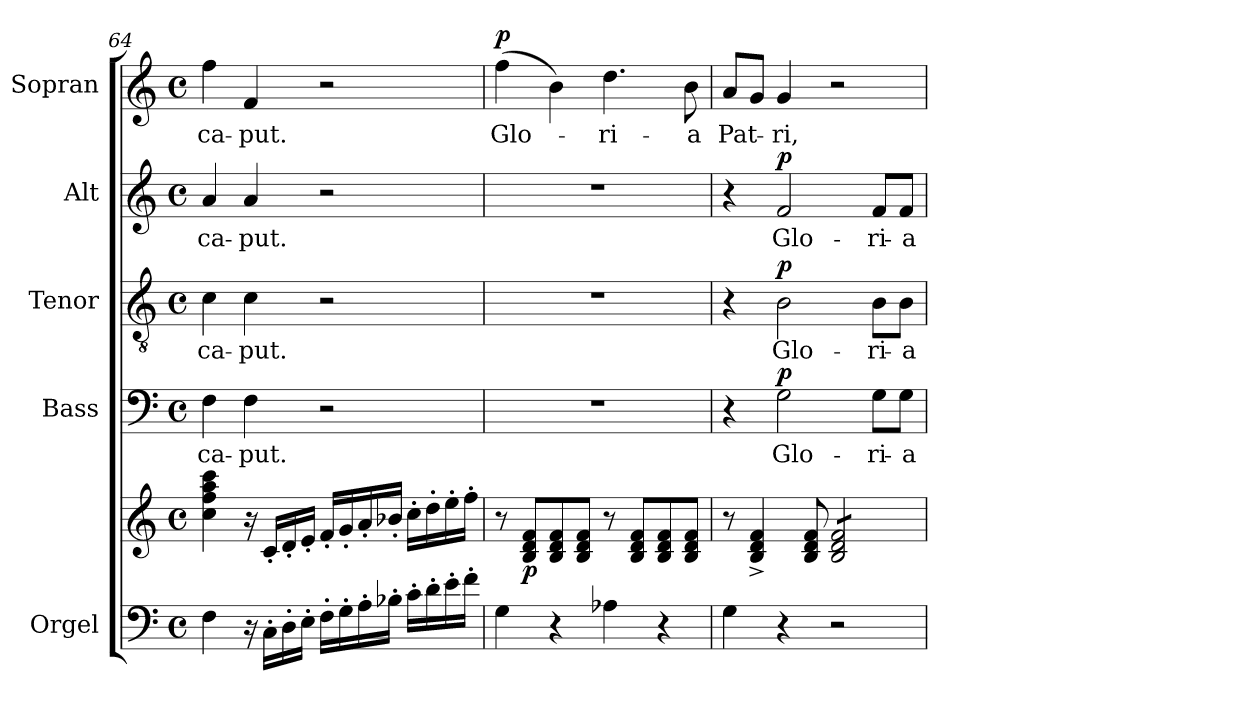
**kern	**kern	**dynam	**kern	**text	**dynam	**kern	**text	**dynam	**kern	**text	**dynam	**kern	**text	**dynam
*part5	*part5	*part5	*part4	*part4	*part4	*part3	*part3	*part3	*part2	*part2	*part2	*part1	*part1	*part1
*staff6	*staff5	*staff5/6	*staff4	*staff4	*staff4	*staff3	*staff3	*staff3	*staff2	*staff2	*staff2	*staff1	*staff1	*staff1
*I"Orgel	*	*	*I"Bass	*	*	*I"Tenor	*	*	*I"Alt	*	*	*I"Sopran	*	*
*I'Org.	*	*	*I'B.	*	*	*I'T.	*	*	*I'A.	*	*	*I'S.	*	*
!!LO:PB:g=z
*clefF4	*clefG2	*	*clefF4	*	*	*clefGv2	*	*	*clefG2	*	*	*clefG2	*	*
*k[]	*k[]	*	*k[]	*	*	*k[]	*	*	*k[]	*	*	*k[]	*	*
*C:	*C:	*	*C:	*	*	*C:	*	*	*C:	*	*	*C:	*	*
*M4/4	*M4/4	*	*M4/4	*	*	*M4/4	*	*	*M4/4	*	*	*M4/4	*	*
*met(c)	*met(c)	*	*met(c)	*	*	*met(c)	*	*	*met(c)	*	*	*met(c)	*	*
=64	=64	=64	=64	=64	=64	=64	=64	=64	=64	=64	=64	=64	=64	=64
!	!	!	!	!LO:LY:b	!	!	!LO:LY:b	!	!	!LO:LY:b	!	!	!LO:LY:b	!
4F\	4cc\ 4ff\ 4aa\ 4ccc\	.	4F\	ca-	.	4c\	ca-	.	4a/	ca-	.	4ff\	ca-	.
!	!	!	!	!LO:LY:b	!	!	!LO:LY:b	!	!	!LO:LY:b	!	!	!LO:LY:b	!
16r	16r	.	4F\	-put.	.	4c\	-put.	.	4a/	-put.	.	4f/	-put.	.
16C'>\LL	16c'</LL	.	.	.	.	.	.	.	.	.	.	.	.	.
16D'>\	16d'</	.	.	.	.	.	.	.	.	.	.	.	.	.
16E'>\JJ	16e'</JJ	.	.	.	.	.	.	.	.	.	.	.	.	.
16F'>\LL	16f'</LL	.	2r	.	.	2r	.	.	2r	.	.	2r	.	.
16G'>\	16g'</	.	.	.	.	.	.	.	.	.	.	.	.	.
16A'>\	16a'</	.	.	.	.	.	.	.	.	.	.	.	.	.
16B-X'>\JJ	16b-X'</JJ	.	.	.	.	.	.	.	.	.	.	.	.	.
16c'>\LL	16cc'>\LL	.	.	.	.	.	.	.	.	.	.	.	.	.
16d'>\	16dd'>\	.	.	.	.	.	.	.	.	.	.	.	.	.
16e'>\	16ee'>\	.	.	.	.	.	.	.	.	.	.	.	.	.
16f'>\JJ	16ff'>\JJ	.	.	.	.	.	.	.	.	.	.	.	.	.
=65	=65	=65	=65	=65	=65	=65	=65	=65	=65	=65	=65	=65	=65	=65
!	!	!	!	!	!	!	!	!	!	!	!	!	!LO:LY:b	!LO:DY:a
4G\	8r	.	1r	.	.	1r	.	.	1r	.	.	(>4ff\	Glo-	p
!	!	!LO:DY:b	!	!	!	!	!	!	!	!	!	!	!	!
.	8B/ 8d/ 8f/L	p	.	.	.	.	.	.	.	.	.	.	.	.
4r	8B/ 8d/ 8f/	.	.	.	.	.	.	.	.	.	.	4b\)	.	.
.	8B/ 8d/ 8f/J	.	.	.	.	.	.	.	.	.	.	.	.	.
!	!	!	!	!	!	!	!	!	!	!	!	!	!LO:LY:b	!
4A-X\	8r	.	.	.	.	.	.	.	.	.	.	4.dd\	-ri-	.
.	8B/ 8d/ 8f/L	.	.	.	.	.	.	.	.	.	.	.	.	.
4r	8B/ 8d/ 8f/	.	.	.	.	.	.	.	.	.	.	.	.	.
!	!	!	!	!	!	!	!	!	!	!	!	!	!LO:LY:b	!
.	8B/ 8d/ 8f/J	.	.	.	.	.	.	.	.	.	.	8b\	-a	.
=66	=66	=66	=66	=66	=66	=66	=66	=66	=66	=66	=66	=66	=66	=66
!	!	!	!	!	!	!	!	!	!	!	!	!	!LO:LY:b	!
4G\	8r	.	4r	.	.	4r	.	.	4r	.	.	8a/L	Pat-	.
.	4B/^< 4d/^< 4f/^<	.	.	.	.	.	.	.	.	.	.	8g/J	.	.
!	!	!	!	!LO:LY:b	!LO:DY:a	!	!LO:LY:b	!LO:DY:a	!	!LO:LY:b	!LO:DY:a	!	!LO:LY:b	!
4r	.	.	2G\	Glo-	p	2B\	Glo-	p	2f/	Glo-	p	4g/	-ri,	.
.	8B/ 8d/ 8f/	.	.	.	.	.	.	.	.	.	.	.	.	.
*	*tremolo	*	*	*	*	*	*	*	*	*	*	*	*	*
2r	8B/ 8d/ 8f/L	.	.	.	.	.	.	.	.	.	.	2r	.	.
.	8B/ 8d/ 8f/	.	.	.	.	.	.	.	.	.	.	.	.	.
!	!	!	!	!LO:LY:b	!	!	!LO:LY:b	!	!	!LO:LY:b	!	!	!	!
.	8B/ 8d/ 8f/	.	8G\L	-ri-	.	8B\L	-ri-	.	8f/L	-ri-	.	.	.	.
!	!	!	!	!LO:LY:b	!	!	!LO:LY:b	!	!	!LO:LY:b	!	!	!	!
.	8B/ 8d/ 8f/J	.	8G\J	-a	.	8B\J	-a	.	8f/J	-a	.	.	.	.
*	*Xtremolo	*	*	*	*	*	*	*	*	*	*	*	*	*
=	=	=	=	=	=	=	=	=	=	=	=	=	=	=
*-	*-	*-	*-	*-	*-	*-	*-	*-	*-	*-	*-	*-	*-	*-
